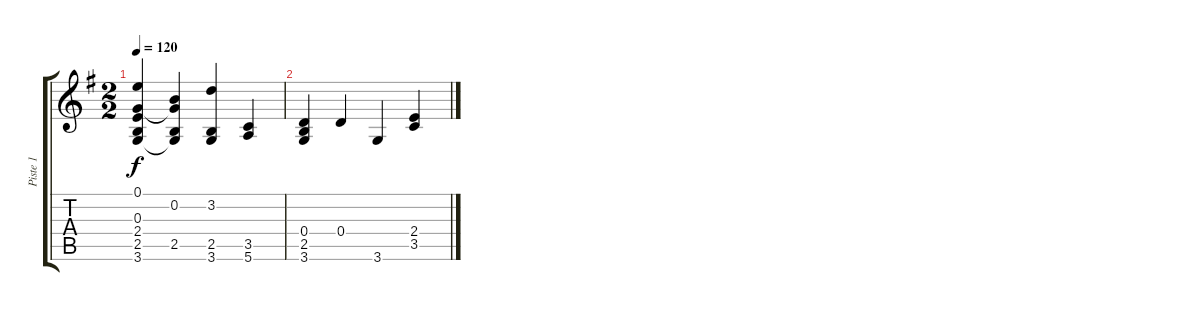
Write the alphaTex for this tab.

\track ("Piste 1" "Piste 1") {instrument acousticguitarnylon}
\staff {score tabs}
\tuning (E4 B3 G3 D3 A2 E2) {hide}
\ts (2 2)
\tempo 120
\clef g2
\ks g
(0.1 0.3 2.4 2.5 3.6).4{dy f} (0.2 0.3{t} 2.5 3.6{t}).4 (3.2 2.5 3.6).4 (3.5 5.6).4 |
(0.4 2.5 3.6).4 0.4.4 3.6.4 (2.4 3.5).4
